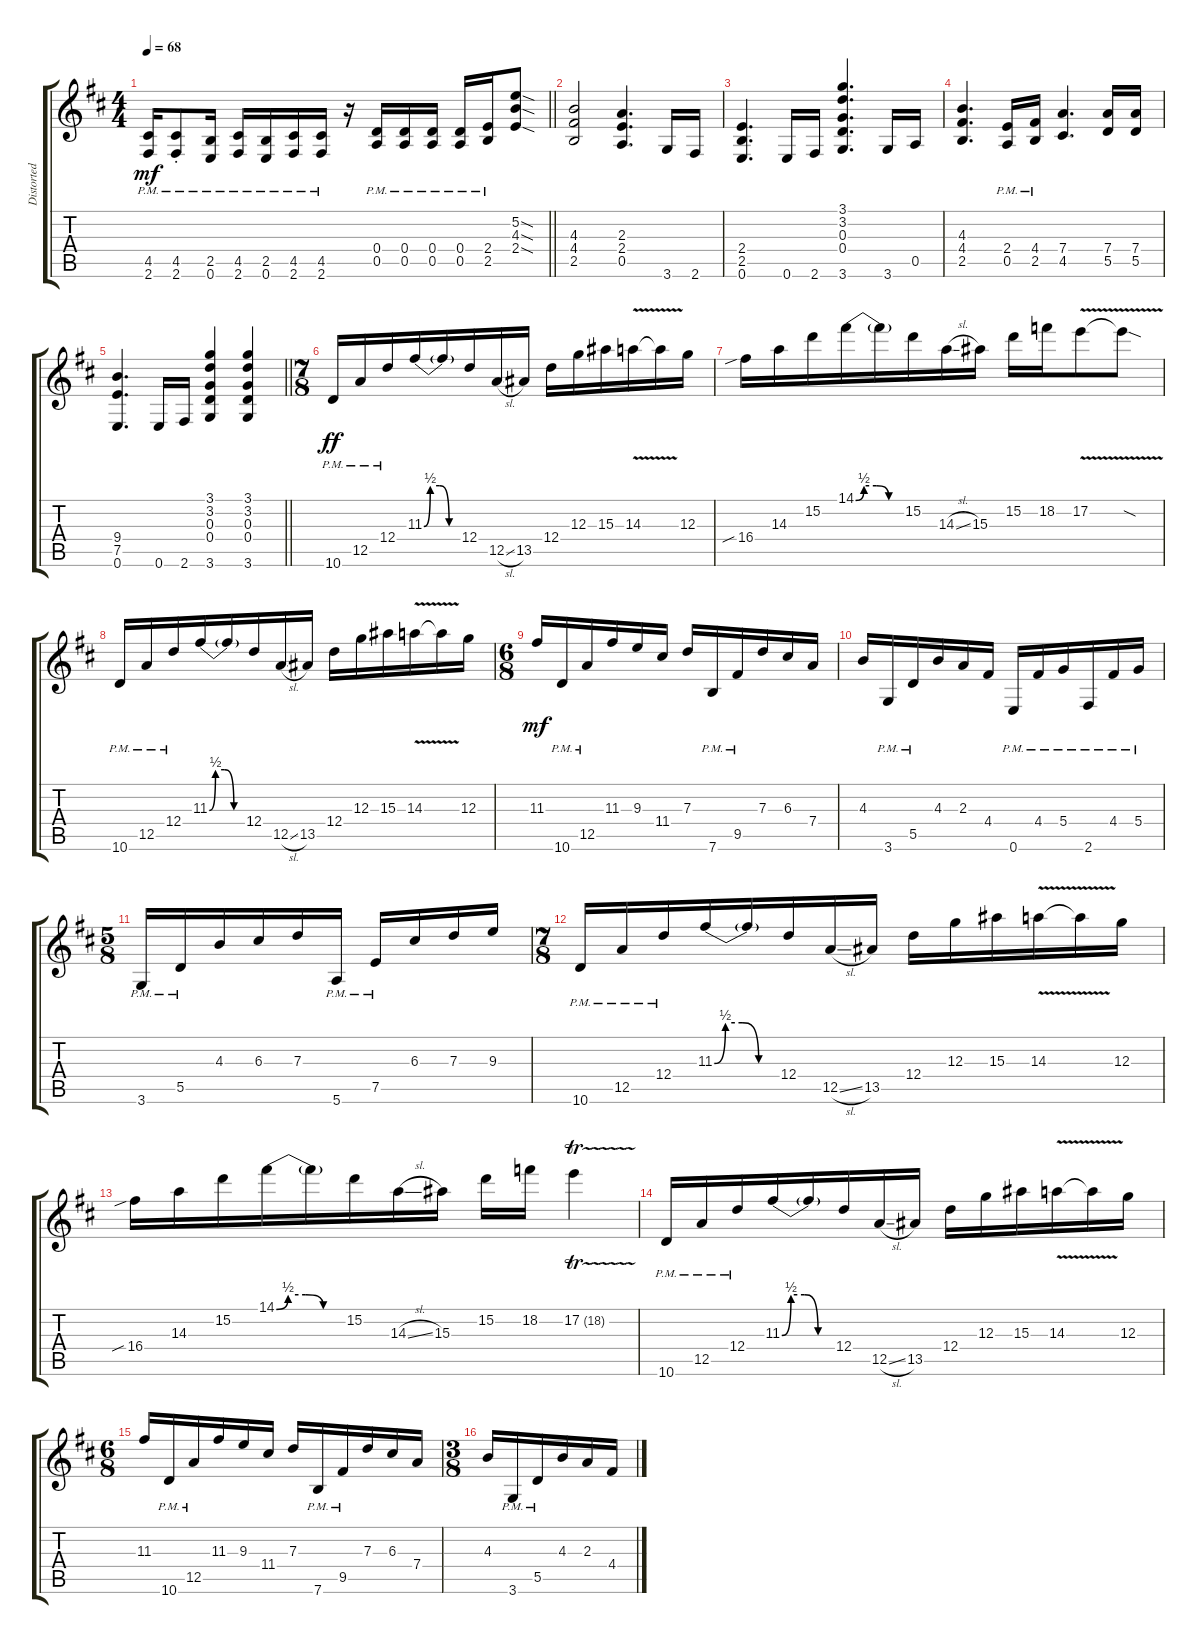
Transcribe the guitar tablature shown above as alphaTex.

\track ("Distorted [Left]" "Distorted ") {instrument overdrivenguitar}
\staff {score tabs}
\tuning (E4 B3 G3 D3 A2 E2) {hide}
\ts (4 4)
\tempo 68
\clef g2
\barLineRight lightlight
\ks d
(4.5{pm} 2.6{pm}).16{dy mf} (4.5{pm st} 2.6{pm st}).8 (2.5{pm} 0.6{pm}).16 (4.5{pm} 2.6{pm}).16 (2.5{pm} 0.6{pm}).16 (4.5{pm} 2.6{pm}).16 (4.5{pm} 2.6{pm}).16 r.16 (0.4{pm} 0.5{pm}).16 (0.4{pm} 0.5{pm}).16 (0.4{pm} 0.5{pm}).16 (0.4{pm} 0.5{pm}).16 (2.4{pm} 2.5{pm}).16 (5.2{sod} 4.3{sod} 2.4{sod}).8 |
(4.3 4.4 2.5).2 (2.3 2.4 0.5).4{d} 3.6.16 2.6.16 |
(2.4 2.5 0.6).4{d} 0.6.16 2.6.16 (3.1 3.2 0.3 0.4 3.6).4{d} 3.6.16 0.5.16 |
(4.3 4.4 2.5).4{d} (2.4{pm} 0.5{pm}).16 (4.4{pm} 2.5{pm}).16 (7.4 4.5).4{d} (7.4 5.5).16 (7.4 5.5).16 |
\barLineRight lightlight
(9.4 7.5 0.6).4{d} 0.6.16 2.6.16 (3.1 3.2 0.3 0.4 3.6).4 (3.1 3.2 0.3 0.4 3.6).4 |
\ts (7 8)
10.6{pm}.16{dy ff} 12.5{pm}.16 12.4{pm}.16 11.3{be (custom 0 0 10 2 25 2 40 0 60 0)}.16 11.3{t}.16 12.4.16 12.5{sl}.16 13.5.16 12.4.16 12.3.16 15.3.16 14.3{v}.16 14.3{v t}.16 12.3.16 |
16.4{sib}.16 14.3.16 15.2.16 14.1{be (custom 0 0 10 2 25 2 40 0 60 0)}.16 14.1{t}.16 15.2.16 14.3{sl}.16 15.3.16 15.2.16 18.2.16 17.2{v}.8 17.2{sod t}.8 |
10.6{pm}.16 12.5{pm}.16 12.4{pm}.16 11.3{be (custom 0 0 10 2 25 2 40 0 60 0)}.16 11.3{t}.16 12.4.16 12.5{sl}.16 13.5.16 12.4.16 12.3.16 15.3.16 14.3{v}.16 14.3{v t}.16 12.3.16 |
\ts (6 8)
11.3.16{dy mf} 10.6{pm}.16 12.5{pm}.16 11.3.16 9.3.16 11.4.16 7.3.16 7.6{pm}.16 9.5{pm}.16 7.3.16 6.3.16 7.4.16 |
4.3.16 3.6{pm}.16 5.5{pm}.16 4.3.16 2.3.16 4.4.16 0.6{pm}.16 4.4{pm}.16 5.4{pm}.16 2.6{pm}.16 4.4{pm}.16 5.4{pm}.16 |
\ts (5 8)
3.6{pm}.16 5.5{pm}.16 4.3.16 6.3.16 7.3.16 5.6{pm}.16 7.5{pm}.16 6.3.16 7.3.16 9.3.16 |
\ts (7 8)
10.6{pm}.16 12.5{pm}.16 12.4{pm}.16 11.3{be (custom 0 0 10 2 25 2 40 0 60 0)}.16 11.3{t}.16 12.4.16 12.5{sl}.16 13.5.16 12.4.16 12.3.16 15.3.16 14.3{v}.16 14.3{v t}.16 12.3.16 |
16.4{sib}.16 14.3.16 15.2.16 14.1{be (custom 0 0 10 2 25 2 40 0 60 0)}.16 14.1{t}.16 15.2.16 14.3{sl}.16 15.3.16 15.2.16 18.2.16 17.2{tr (18 32)}.4 |
10.6{pm}.16 12.5{pm}.16 12.4{pm}.16 11.3{be (custom 0 0 10 2 25 2 40 0 60 0)}.16 11.3{t}.16 12.4.16 12.5{sl}.16 13.5.16 12.4.16 12.3.16 15.3.16 14.3{v}.16 14.3{v t}.16 12.3.16 |
\ts (6 8)
11.3.16 10.6{pm}.16 12.5{pm}.16 11.3.16 9.3.16 11.4.16 7.3.16 7.6{pm}.16 9.5{pm}.16 7.3.16 6.3.16 7.4.16 |
\ts (3 8)
4.3.16 3.6{pm}.16 5.5{pm}.16 4.3.16 2.3.16 4.4.16
